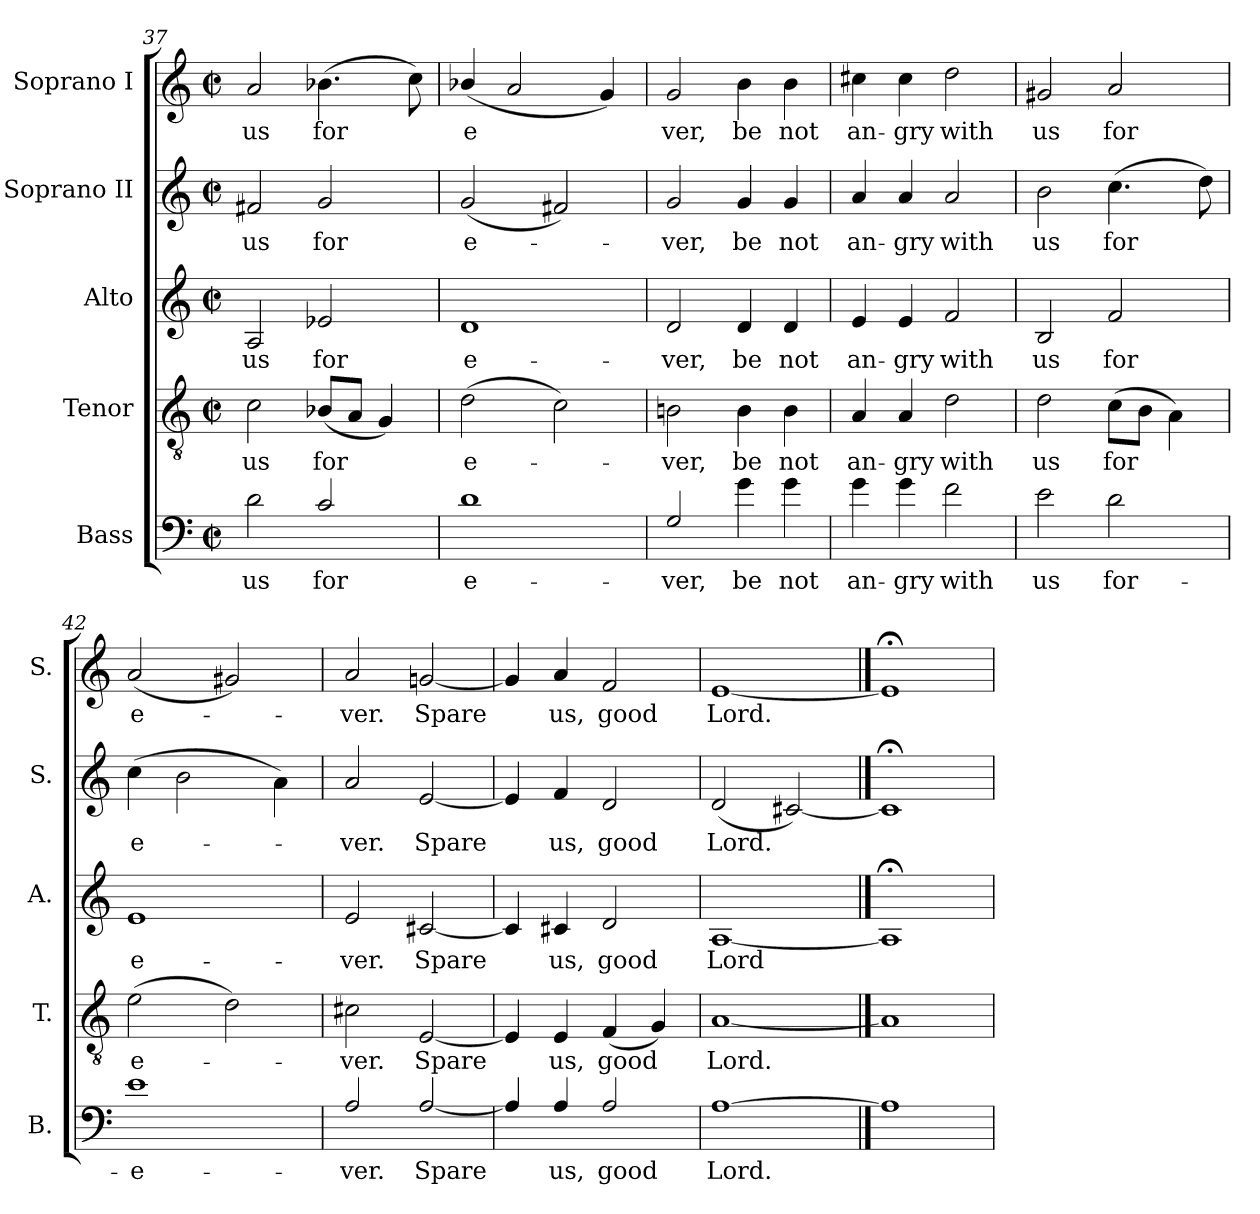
**kern	**text	**kern	**text	**kern	**text	**kern	**text	**kern	**text
*part5	*part5	*part4	*part4	*part3	*part3	*part2	*part2	*part1	*part1
*staff5	*staff5	*staff4	*staff4	*staff3	*staff3	*staff2	*staff2	*staff1	*staff1
*I"Bass	*	*I"Tenor	*	*I"Alto	*	*I"Soprano II	*	*I"Soprano I	*
*I'B.	*	*I'T.	*	*I'A.	*	*I'S.	*	*I'S.	*
!!LO:LB:g=z
*clefF4	*	*clefGv2	*	*clefG2	*	*clefG2	*	*clefG2	*
*ITrd7c12	*	*	*	*	*	*	*	*	*
*k[]	*	*k[]	*	*k[]	*	*k[]	*	*k[]	*
*C:	*	*C:	*	*C:	*	*C:	*	*C:	*
*M2/2	*	*M2/2	*	*M2/2	*	*M2/2	*	*M2/2	*
*met(c|)	*	*met(c|)	*	*met(c|)	*	*met(c|)	*	*met(c|)	*
=37	=37	=37	=37	=37	=37	=37	=37	=37	=37
2D\	us	2c\	us	2A/	us	2f#X/	us	2a/	us
2C/	for	(8B-X/L	for	2e-X/	for	2g/	for	(4.b-X\	for
.	.	8A/J	.	.	.	.	.	.	.
.	.	4G/)	.	.	.	.	.	.	.
.	.	.	.	.	.	.	.	8cc\)	.
=38	=38	=38	=38	=38	=38	=38	=38	=38	=38
1D	e-	(2d\	e-	1d	e-	(2g/	e-	(4b-X/	e
.	.	.	.	.	.	.	.	2a/	.
.	.	2c\)	.	.	.	2f#X/)	.	.	.
.	.	.	.	.	.	.	.	4g/)	.
=39	=39	=39	=39	=39	=39	=39	=39	=39	=39
2GG/	-ver,	2Bni\	-ver,	2d/	-ver,	2g/	ver,	2g/	-ver,
4G\	be	4B\	be	4d/	be	4g/	be	4b\	be
4G\	not	4B\	not	4d/	not	4g/	not	4b\	not
=40	=40	=40	=40	=40	=40	=40	=40	=40	=40
4G\	an-	4A/	an-	4e/	an-	4a/	an-	4cc#X\	an-
4G\	-gry	4A/	-gry	4e/	-gry	4a/	-gry	4cc#\	-gry
2F\	with	2d\	with	2f/	with	2a/	with	2dd\	with
=41	=41	=41	=41	=41	=41	=41	=41	=41	=41
2E\	us	2d\	us	2B/	us	2b\	us	2g#X/	us
2D\	for-	(8c\L	for	2f/	for	(4.cc\	for	2a/	for
.	.	8B\J	.	.	.	.	.	.	.
.	.	4A\)	.	.	.	.	.	.	.
.	.	.	.	.	.	8dd\)	.	.	.
=42	=42	=42	=42	=42	=42	=42	=42	=42	=42
1E	-e-	(2e\	e-	1e	e-	(4cc\	-e-	(2a/	e-
.	.	.	.	.	.	2b\	.	.	.
.	.	2d\)	.	.	.	.	.	2g#X/)	.
.	.	.	.	.	.	4a\)	.	.	.
=43	=43	=43	=43	=43	=43	=43	=43	=43	=43
2AA/	-ver.	2c#X\	-ver.	2e/	-ver.	2a/	ver.	2a/	-ver.
[2AA/	Spare	[2E/	Spare	[2c#X/	Spare	[2e/	Spare	[2gni/	Spare
=44	=44	=44	=44	=44	=44	=44	=44	=44	=44
4AA/]	.	4E/]	.	4c#/]	.	4e/]	.	4g/]	.
4AA/	us,	4E/	us,	4c#X/	us,	4f/	us,	4a/	us,
2AA/	good	(4F/	good	2d/	good	2d/	good	2f/	good
.	.	4G/)	.	.	.	.	.	.	.
!!LO:PB:g=z
=45	=45	=45	=45	=45	=45	=45	=45	=45	=45
[1AA	Lord.	[1A	Lord.	[1A	Lord	(2d/	Lord.	[1e	Lord.
.	.	.	.	.	.	[2c#X)	.	.	.
==46	==46	==46	==46	==46	==46	==46	==46	==46	==46
1AA]	.	1A]	.	1A;<]	.	1c#;<]	.	1e;<]	.
=	=	=	=	=	=	=	=	=	=
*-	*-	*-	*-	*-	*-	*-	*-	*-	*-
